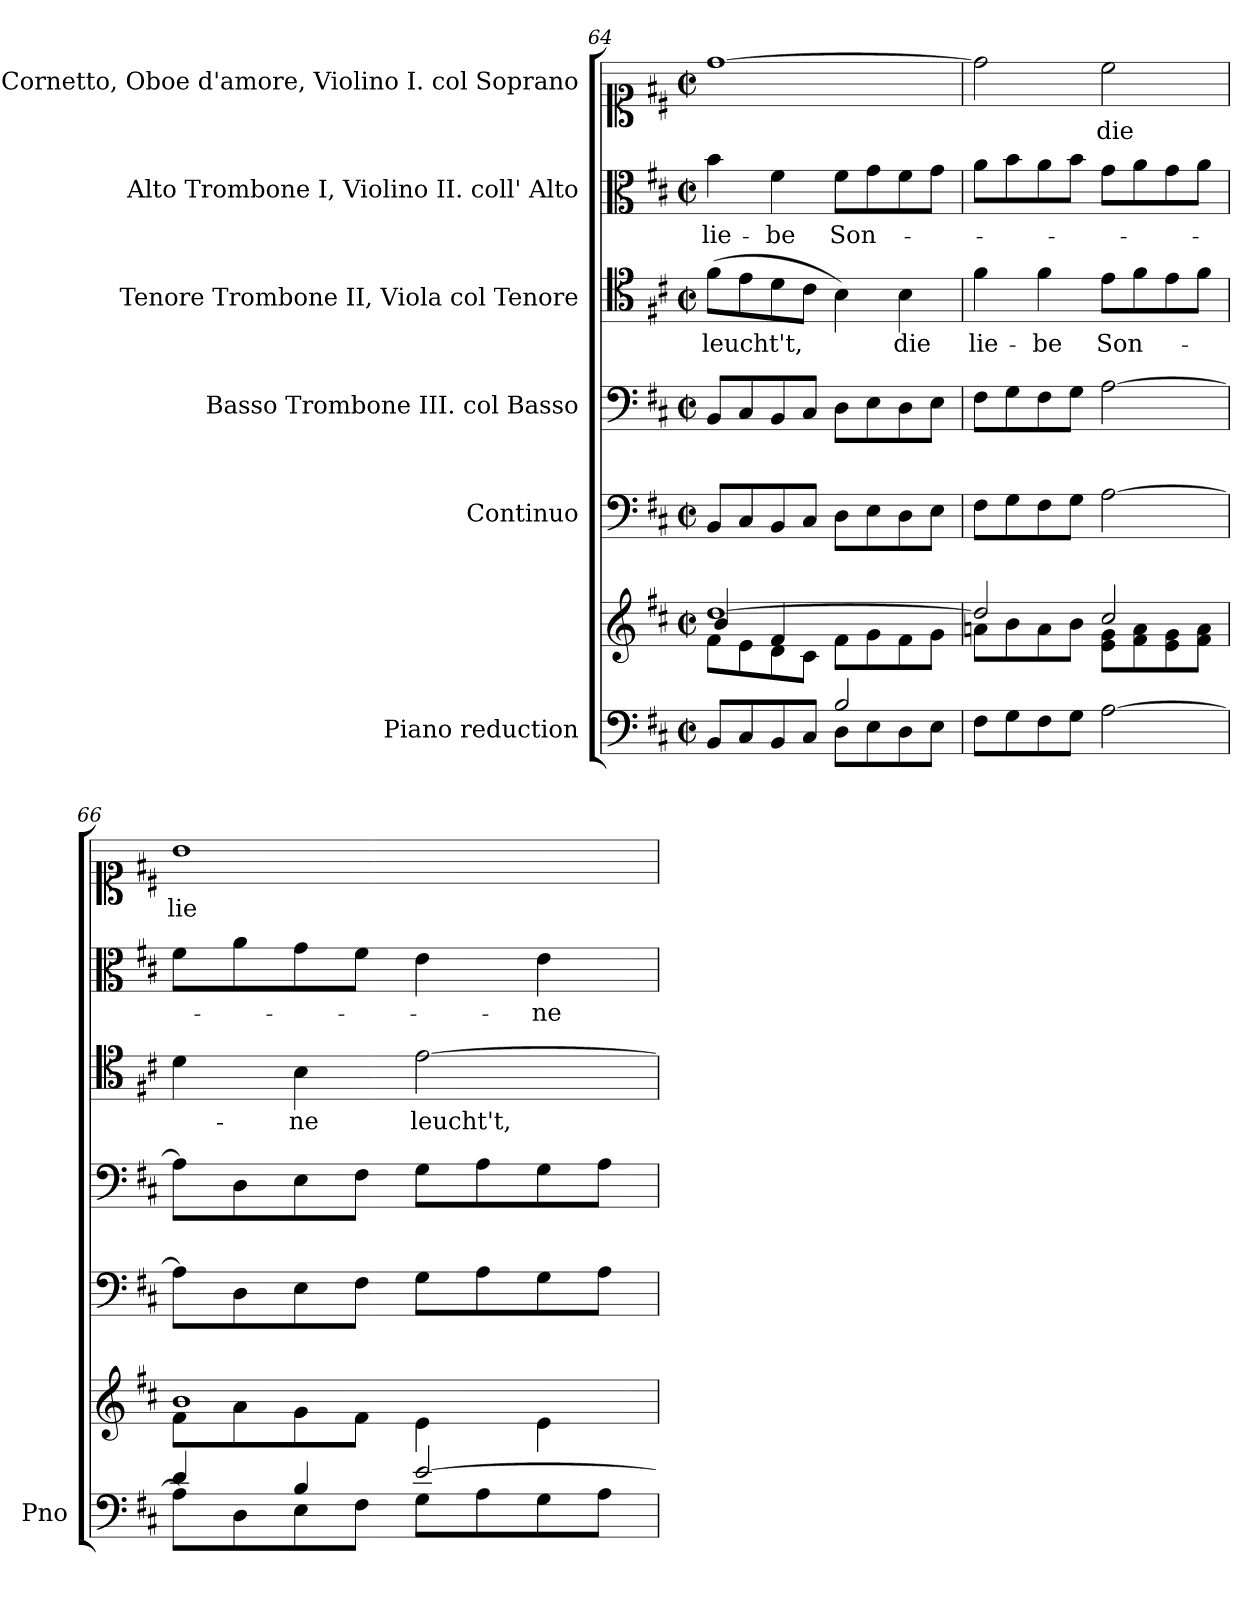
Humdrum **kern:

**kern	**kern	**kern	**kern	**kern	**text	**kern	**text	**kern	**text
*part6	*part6	*part5	*part4	*part3	*part3	*part2	*part2	*part1	*part1
*staff7	*staff6	*staff5	*staff4	*staff3	*staff3	*staff2	*staff2	*staff1	*staff1
*I"Piano reduction	*	*I"Continuo	*I"Basso  Trombone III. col Basso	*I"Tenore Trombone II, Viola col Tenore	*	*I"Alto Trombone I, Violino II.  coll' Alto	*	*I"Soprano Cornetto, Oboe d'amore, Violino I. col Soprano	*
*I'Pno	*	*	*	*	*	*	*	*	*
*clefF4	*clefG2	*clefF4	*clefF4	*clefC4	*	*clefC3	*	*clefC1	*
*k[f#c#]	*k[f#c#]	*k[f#c#]	*k[f#c#]	*k[f#c#]	*	*k[f#c#]	*	*k[f#c#]	*
*M2/2	*M2/2	*M2/2	*M2/2	*M2/2	*	*M2/2	*	*M2/2	*
*met(c|)	*met(c|)	*met(c|)	*met(c|)	*met(c|)	*	*met(c|)	*	*met(c|)	*
=64	=64	=64	=64	=64	=64	=64	=64	=64	=64
*^	*^	*	*	*	*	*	*	*	*
*	*	*	*^	*	*	*	*	*	*	*	*
!	!	!	!	!	!	!	!	!LO:LY:b	!	!LO:LY:b	!	!
2ryy	8BB/L	[1dd	8f#\L	4b/	8BB/L	8BB/L	(8f#\L	leucht't,	4b\	lie-	[1dd	.
.	8C#/	.	8e\	.	8C#/	8C#/	8e\	.	.	.	.	.
!	!	!	!	!	!	!	!	!	!	!LO:LY:b	!	!
.	8BB/	.	8d\	4f#/	8BB/	8BB/	8d\	.	4f#\	-be	.	.
.	8C#/J	.	8c#\J	.	8C#/J	8C#/J	8c#\J	.	.	.	.	.
!	!	!	!	!	!	!	!	!	!	!LO:LY:b	!	!
2B/	8D\L	.	8f#\L	2ryy	8D\L	8D\L	4B\)	.	8f#\L	Son-	.	.
.	8E\	.	8g\	.	8E\	8E\	.	.	8g\	.	.	.
!	!	!	!	!	!	!	!	!LO:LY:b	!	!	!	!
.	8D\	.	8f#\	.	8D\	8D\	4B\	die	8f#\	.	.	.
.	8E\J	.	8g\J	.	8E\J	8E\J	.	.	8g\J	.	.	.
*	*	*	*v	*v	*	*	*	*	*	*	*	*
=65	=65	=65	=65	=65	=65	=65	=65	=65	=65	=65	=65
!	!	!	!	!	!	!	!LO:LY:b	!	!	!	!
*v	*v	*	*	*	*	*	*	*	*	*	*
8F#\L	2dd/]	8an\L	8F#\L	8F#\L	4f#\	lie-	8a\L	.	2dd\]	.
8G\	.	8b\	8G\	8G\	.	.	8b\	.	.	.
!	!	!	!	!	!	!LO:LY:b	!	!	!	!
8F#\	.	8a\	8F#\	8F#\	4f#\	-be	8a\	.	.	.
8G\J	.	8b\J	8G\J	8G\J	.	.	8b\J	.	.	.
!	!	!	!	!	!	!LO:LY:b	!	!	!	!LO:LY:b
[2A\	2cc#/	8e\ 8g\L	[2A\	[2A\	8e\L	Son-	8g\L	.	2cc#\	die
.	.	8f#\ 8a\	.	.	8f#\	.	8a\	.	.	.
.	.	8e\ 8g\	.	.	8e\	.	8g\	.	.	.
.	.	8f#\ 8a\J	.	.	8f#\J	.	8a\J	.	.	.
!!LO:LB:g=z
=66	=66	=66	=66	=66	=66	=66	=66	=66	=66	=66
*^	*	*	*	*	*	*	*	*	*	*
!	!	!	!	!	!	!	!	!	!	!	!LO:LY:b
4d/	8A\L]	1b	8f#\L	8A\L]	8A\L]	4d\	.	8f#\L	.	1b	lie-
.	8D\	.	8a\	8D\	8D\	.	.	8a\	.	.	.
!	!	!	!	!	!	!	!LO:LY:b	!	!	!	!
4B/	8E\	.	8g\	8E\	8E\	4B\	-ne	8g\	.	.	.
.	8F#\J	.	8f#\J	8F#\J	8F#\J	.	.	8f#\J	.	.	.
!	!	!	!	!	!	!	!LO:LY:b	!	!	!	!
[2e/	8G\L	.	4e\	8G\L	8G\L	[2e\	leucht't,	4e\	.	.	.
.	8A\	.	.	8A\	8A\	.	.	.	.	.	.
!	!	!	!	!	!	!	!	!	!LO:LY:b	!	!
.	8G\	.	4e\	8G\	8G\	.	.	4e\	-ne	.	.
.	8A\J	.	.	8A\J	8A\J	.	.	.	.	.	.
*v	*v	*	*	*	*	*	*	*	*	*	*
*	*v	*v	*	*	*	*	*	*	*	*
=	=	=	=	=	=	=	=	=	=
*-	*-	*-	*-	*-	*-	*-	*-	*-	*-
